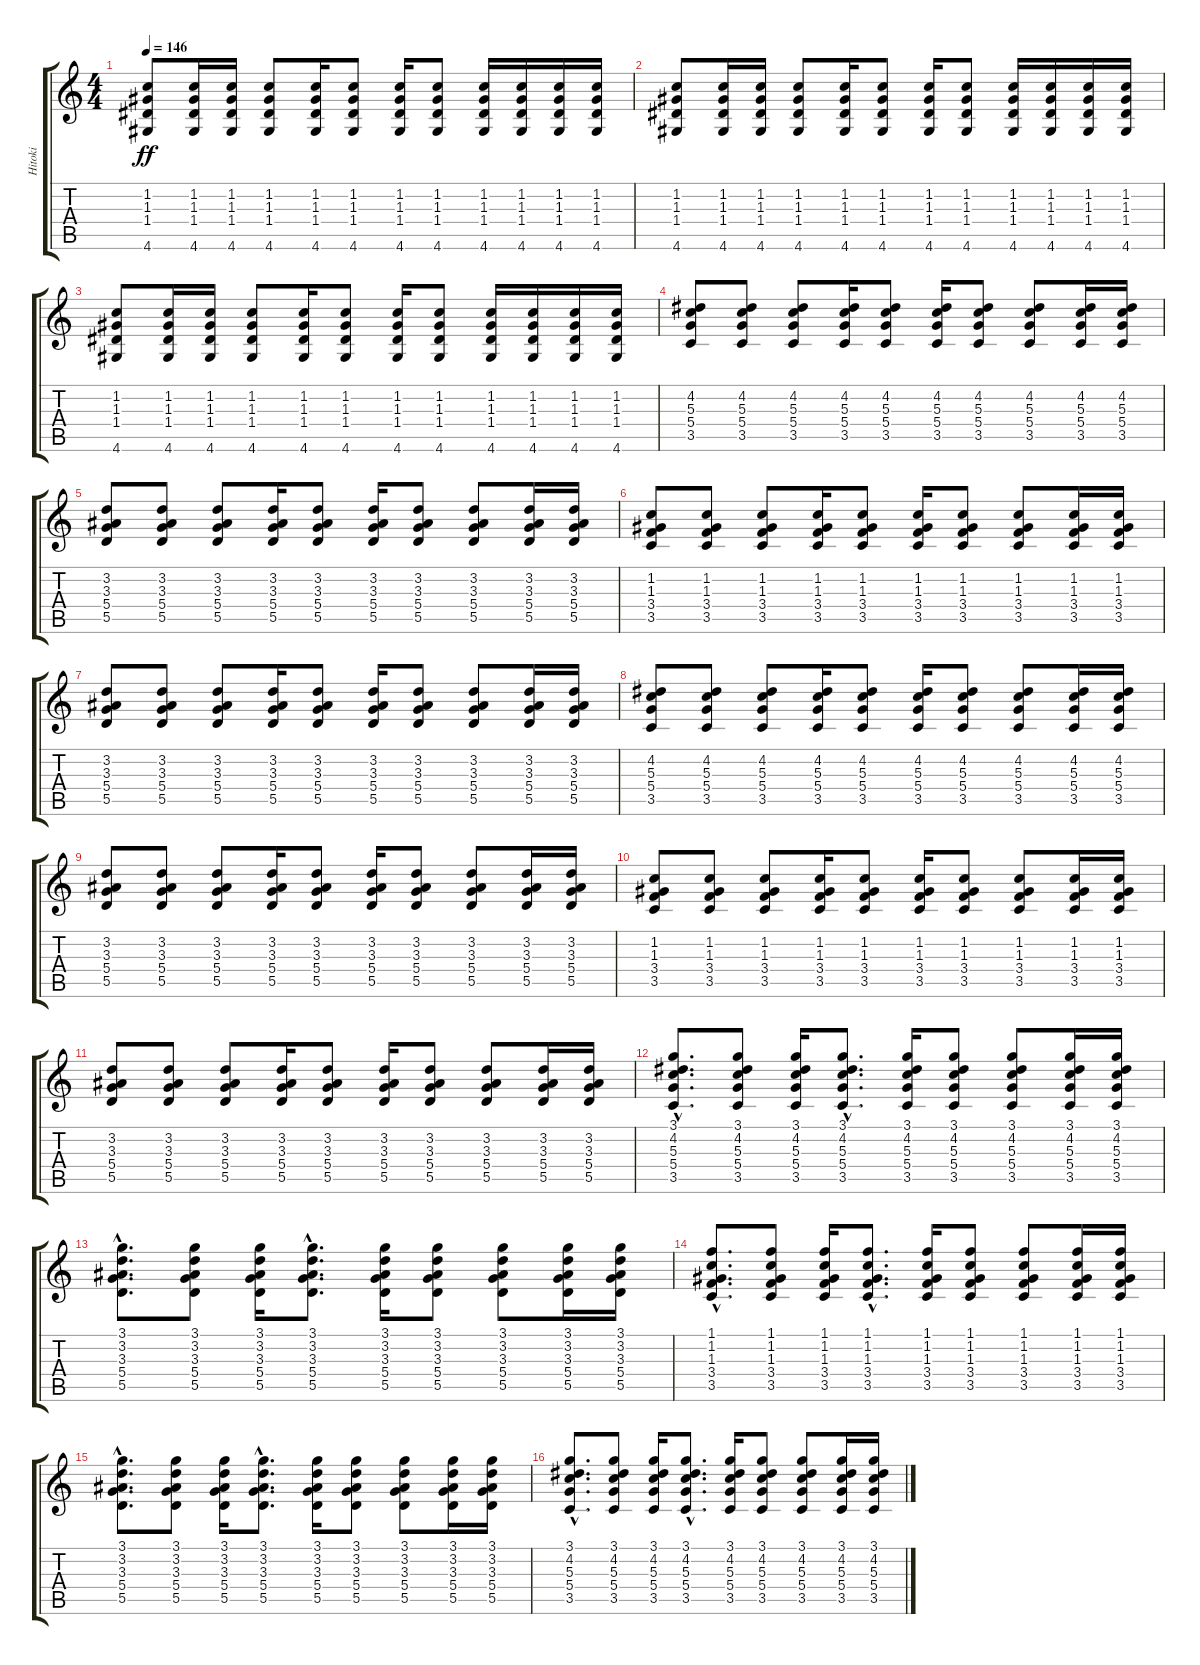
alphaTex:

\track ("Hitoki " "Hitoki ") {instrument acousticguitarsteel}
\staff {score tabs}
\tuning (E4 B3 G3 D3 A2 E2) {hide}
\ts (4 4)
\tempo 146
\clef g2
\ks c
(1.2 1.3 1.4 4.6).8{dy ff} (1.2 1.3 1.4 4.6).16 (1.2 1.3 1.4 4.6).16 (1.2 1.3 1.4 4.6).8 (1.2 1.3 1.4 4.6).16 (1.2 1.3 1.4 4.6).8 (1.2 1.3 1.4 4.6).16 (1.2 1.3 1.4 4.6).8 (1.2 1.3 1.4 4.6).16 (1.2 1.3 1.4 4.6).16 (1.2 1.3 1.4 4.6).16 (1.2 1.3 1.4 4.6).16 |
(1.2 1.3 1.4 4.6).8 (1.2 1.3 1.4 4.6).16 (1.2 1.3 1.4 4.6).16 (1.2 1.3 1.4 4.6).8 (1.2 1.3 1.4 4.6).16 (1.2 1.3 1.4 4.6).8 (1.2 1.3 1.4 4.6).16 (1.2 1.3 1.4 4.6).8 (1.2 1.3 1.4 4.6).16 (1.2 1.3 1.4 4.6).16 (1.2 1.3 1.4 4.6).16 (1.2 1.3 1.4 4.6).16 |
(1.2 1.3 1.4 4.6).8 (1.2 1.3 1.4 4.6).16 (1.2 1.3 1.4 4.6).16 (1.2 1.3 1.4 4.6).8 (1.2 1.3 1.4 4.6).16 (1.2 1.3 1.4 4.6).8 (1.2 1.3 1.4 4.6).16 (1.2 1.3 1.4 4.6).8 (1.2 1.3 1.4 4.6).16 (1.2 1.3 1.4 4.6).16 (1.2 1.3 1.4 4.6).16 (1.2 1.3 1.4 4.6).16 |
(4.2 5.3 5.4 3.5).8 (4.2 5.3 5.4 3.5).8 (4.2 5.3 5.4 3.5).8 (4.2 5.3 5.4 3.5).16 (4.2 5.3 5.4 3.5).8 (4.2 5.3 5.4 3.5).16 (4.2 5.3 5.4 3.5).8 (4.2 5.3 5.4 3.5).8 (4.2 5.3 5.4 3.5).16 (4.2 5.3 5.4 3.5).16 |
(3.2 3.3 5.4 5.5).8 (3.2 3.3 5.4 5.5).8 (3.2 3.3 5.4 5.5).8 (3.2 3.3 5.4 5.5).16 (3.2 3.3 5.4 5.5).8 (3.2 3.3 5.4 5.5).16 (3.2 3.3 5.4 5.5).8 (3.2 3.3 5.4 5.5).8 (3.2 3.3 5.4 5.5).16 (3.2 3.3 5.4 5.5).16 |
(1.2 1.3 3.4 3.5).8 (1.2 1.3 3.4 3.5).8 (1.2 1.3 3.4 3.5).8 (1.2 1.3 3.4 3.5).16 (1.2 1.3 3.4 3.5).8 (1.2 1.3 3.4 3.5).16 (1.2 1.3 3.4 3.5).8 (1.2 1.3 3.4 3.5).8 (1.2 1.3 3.4 3.5).16 (1.2 1.3 3.4 3.5).16 |
(3.2 3.3 5.4 5.5).8 (3.2 3.3 5.4 5.5).8 (3.2 3.3 5.4 5.5).8 (3.2 3.3 5.4 5.5).16 (3.2 3.3 5.4 5.5).8 (3.2 3.3 5.4 5.5).16 (3.2 3.3 5.4 5.5).8 (3.2 3.3 5.4 5.5).8 (3.2 3.3 5.4 5.5).16 (3.2 3.3 5.4 5.5).16 |
(4.2 5.3 5.4 3.5).8 (4.2 5.3 5.4 3.5).8 (4.2 5.3 5.4 3.5).8 (4.2 5.3 5.4 3.5).16 (4.2 5.3 5.4 3.5).8 (4.2 5.3 5.4 3.5).16 (4.2 5.3 5.4 3.5).8 (4.2 5.3 5.4 3.5).8 (4.2 5.3 5.4 3.5).16 (4.2 5.3 5.4 3.5).16 |
(3.2 3.3 5.4 5.5).8 (3.2 3.3 5.4 5.5).8 (3.2 3.3 5.4 5.5).8 (3.2 3.3 5.4 5.5).16 (3.2 3.3 5.4 5.5).8 (3.2 3.3 5.4 5.5).16 (3.2 3.3 5.4 5.5).8 (3.2 3.3 5.4 5.5).8 (3.2 3.3 5.4 5.5).16 (3.2 3.3 5.4 5.5).16 |
(1.2 1.3 3.4 3.5).8 (1.2 1.3 3.4 3.5).8 (1.2 1.3 3.4 3.5).8 (1.2 1.3 3.4 3.5).16 (1.2 1.3 3.4 3.5).8 (1.2 1.3 3.4 3.5).16 (1.2 1.3 3.4 3.5).8 (1.2 1.3 3.4 3.5).8 (1.2 1.3 3.4 3.5).16 (1.2 1.3 3.4 3.5).16 |
(3.2 3.3 5.4 5.5).8 (3.2 3.3 5.4 5.5).8 (3.2 3.3 5.4 5.5).8 (3.2 3.3 5.4 5.5).16 (3.2 3.3 5.4 5.5).8 (3.2 3.3 5.4 5.5).16 (3.2 3.3 5.4 5.5).8 (3.2 3.3 5.4 5.5).8 (3.2 3.3 5.4 5.5).16 (3.2 3.3 5.4 5.5).16 |
(3.1{hac} 4.2{hac} 5.3{hac} 5.4{hac} 3.5{hac}).8{d} (3.1 4.2 5.3 5.4 3.5).8 (3.1 4.2 5.3 5.4 3.5).16 (3.1{hac} 4.2{hac} 5.3{hac} 5.4{hac} 3.5{hac}).8{d} (3.1 4.2 5.3 5.4 3.5).16 (3.1 4.2 5.3 5.4 3.5).8 (3.1 4.2 5.3 5.4 3.5).8 (3.1 4.2 5.3 5.4 3.5).16 (3.1 4.2 5.3 5.4 3.5).16 |
(3.1{hac} 3.2{hac} 3.3{hac} 5.4{hac} 5.5{hac}).8{d} (3.1 3.2 3.3 5.4 5.5).8 (3.1 3.2 3.3 5.4 5.5).16 (3.1{hac} 3.2{hac} 3.3{hac} 5.4{hac} 5.5{hac}).8{d} (3.1 3.2 3.3 5.4 5.5).16 (3.1 3.2 3.3 5.4 5.5).8 (3.1 3.2 3.3 5.4 5.5).8 (3.1 3.2 3.3 5.4 5.5).16 (3.1 3.2 3.3 5.4 5.5).16 |
(1.1{hac} 1.2{hac} 1.3{hac} 3.4{hac} 3.5{hac}).8{d} (1.1 1.2 1.3 3.4 3.5).8 (1.1 1.2 1.3 3.4 3.5).16 (1.1{hac} 1.2{hac} 1.3{hac} 3.4{hac} 3.5{hac}).8{d} (1.1 1.2 1.3 3.4 3.5).16 (1.1 1.2 1.3 3.4 3.5).8 (1.1 1.2 1.3 3.4 3.5).8 (1.1 1.2 1.3 3.4 3.5).16 (1.1 1.2 1.3 3.4 3.5).16 |
(3.1{hac} 3.2{hac} 3.3{hac} 5.4{hac} 5.5{hac}).8{d} (3.1 3.2 3.3 5.4 5.5).8 (3.1 3.2 3.3 5.4 5.5).16 (3.1{hac} 3.2{hac} 3.3{hac} 5.4{hac} 5.5{hac}).8{d} (3.1 3.2 3.3 5.4 5.5).16 (3.1 3.2 3.3 5.4 5.5).8 (3.1 3.2 3.3 5.4 5.5).8 (3.1 3.2 3.3 5.4 5.5).16 (3.1 3.2 3.3 5.4 5.5).16 |
(3.1{hac} 4.2{hac} 5.3{hac} 5.4{hac} 3.5{hac}).8{d} (3.1 4.2 5.3 5.4 3.5).8 (3.1 4.2 5.3 5.4 3.5).16 (3.1{hac} 4.2{hac} 5.3{hac} 5.4{hac} 3.5{hac}).8{d} (3.1 4.2 5.3 5.4 3.5).16 (3.1 4.2 5.3 5.4 3.5).8 (3.1 4.2 5.3 5.4 3.5).8 (3.1 4.2 5.3 5.4 3.5).16 (3.1 4.2 5.3 5.4 3.5).16
